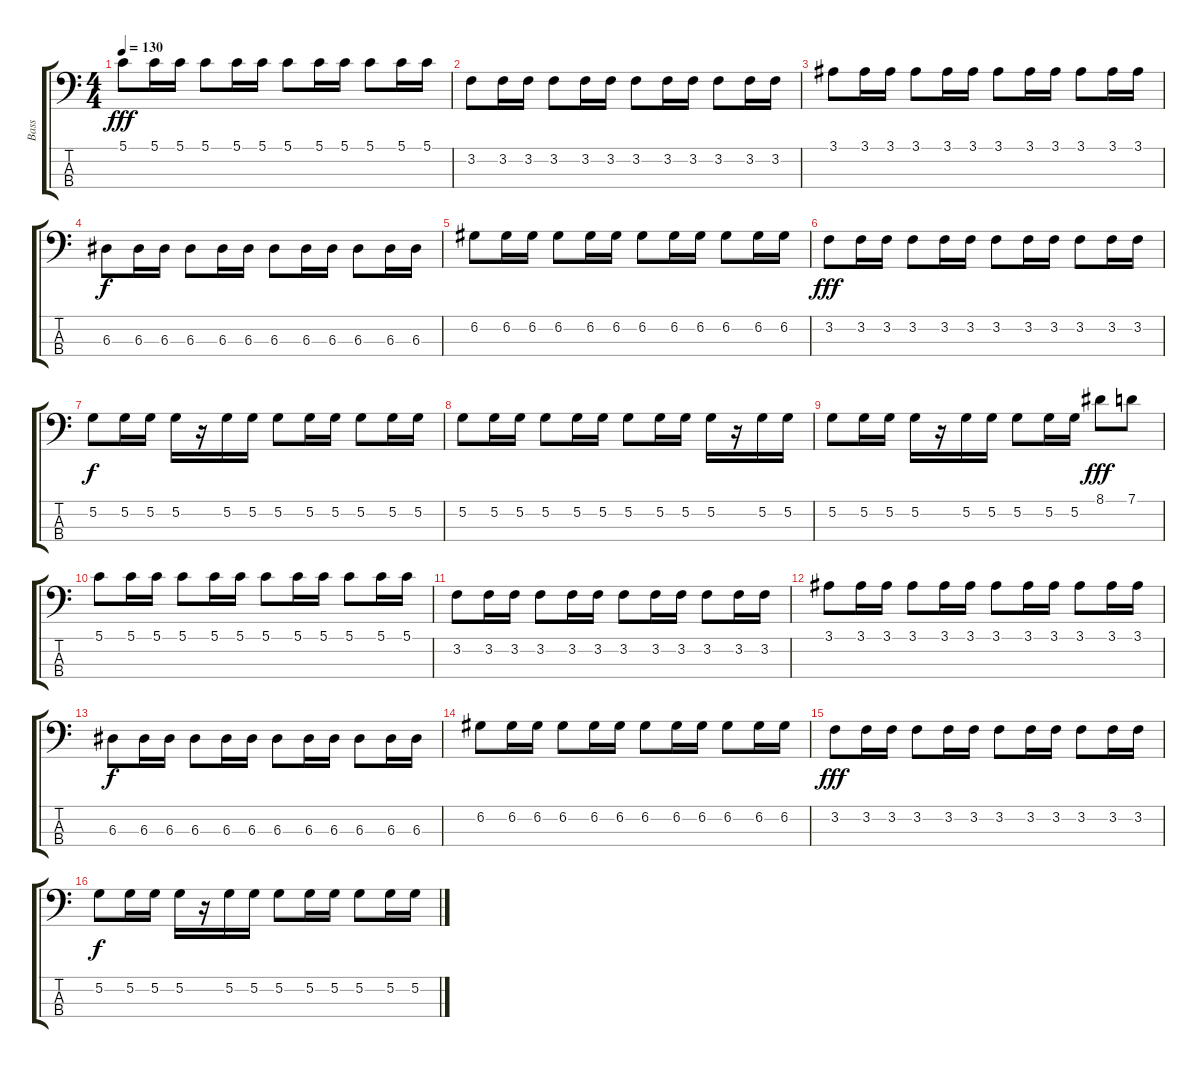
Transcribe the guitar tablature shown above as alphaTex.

\track ("Bass            " "Bass      ") {instrument synthbass1}
\staff {score tabs}
\tuning (G2 D2 A1 E1) {hide}
\ts (4 4)
\tempo 130
\clef f4
\ks c
5.1.8{dy fff} 5.1.16 5.1.16 5.1.8 5.1.16 5.1.16 5.1.8 5.1.16 5.1.16 5.1.8 5.1.16 5.1.16 |
3.2.8 3.2.16 3.2.16 3.2.8 3.2.16 3.2.16 3.2.8 3.2.16 3.2.16 3.2.8 3.2.16 3.2.16 |
3.1.8 3.1.16 3.1.16 3.1.8 3.1.16 3.1.16 3.1.8 3.1.16 3.1.16 3.1.8 3.1.16 3.1.16 |
6.3.8{dy f} 6.3.16 6.3.16 6.3.8 6.3.16 6.3.16 6.3.8 6.3.16 6.3.16 6.3.8 6.3.16 6.3.16 |
6.2.8 6.2.16 6.2.16 6.2.8 6.2.16 6.2.16 6.2.8 6.2.16 6.2.16 6.2.8 6.2.16 6.2.16 |
3.2.8{dy fff} 3.2.16 3.2.16 3.2.8 3.2.16 3.2.16 3.2.8 3.2.16 3.2.16 3.2.8 3.2.16 3.2.16 |
5.2.8{dy f} 5.2.16 5.2.16 5.2.16 r.16 5.2.16 5.2.16 5.2.8 5.2.16 5.2.16 5.2.8 5.2.16 5.2.16 |
5.2.8 5.2.16 5.2.16 5.2.8 5.2.16 5.2.16 5.2.8 5.2.16 5.2.16 5.2.16 r.16 5.2.16 5.2.16 |
5.2.8 5.2.16 5.2.16 5.2.16 r.16 5.2.16 5.2.16 5.2.8 5.2.16 5.2.16 8.1.8{dy fff} 7.1.8 |
5.1.8 5.1.16 5.1.16 5.1.8 5.1.16 5.1.16 5.1.8 5.1.16 5.1.16 5.1.8 5.1.16 5.1.16 |
3.2.8 3.2.16 3.2.16 3.2.8 3.2.16 3.2.16 3.2.8 3.2.16 3.2.16 3.2.8 3.2.16 3.2.16 |
3.1.8 3.1.16 3.1.16 3.1.8 3.1.16 3.1.16 3.1.8 3.1.16 3.1.16 3.1.8 3.1.16 3.1.16 |
6.3.8{dy f} 6.3.16 6.3.16 6.3.8 6.3.16 6.3.16 6.3.8 6.3.16 6.3.16 6.3.8 6.3.16 6.3.16 |
6.2.8 6.2.16 6.2.16 6.2.8 6.2.16 6.2.16 6.2.8 6.2.16 6.2.16 6.2.8 6.2.16 6.2.16 |
3.2.8{dy fff} 3.2.16 3.2.16 3.2.8 3.2.16 3.2.16 3.2.8 3.2.16 3.2.16 3.2.8 3.2.16 3.2.16 |
5.2.8{dy f} 5.2.16 5.2.16 5.2.16 r.16 5.2.16 5.2.16 5.2.8 5.2.16 5.2.16 5.2.8 5.2.16 5.2.16
